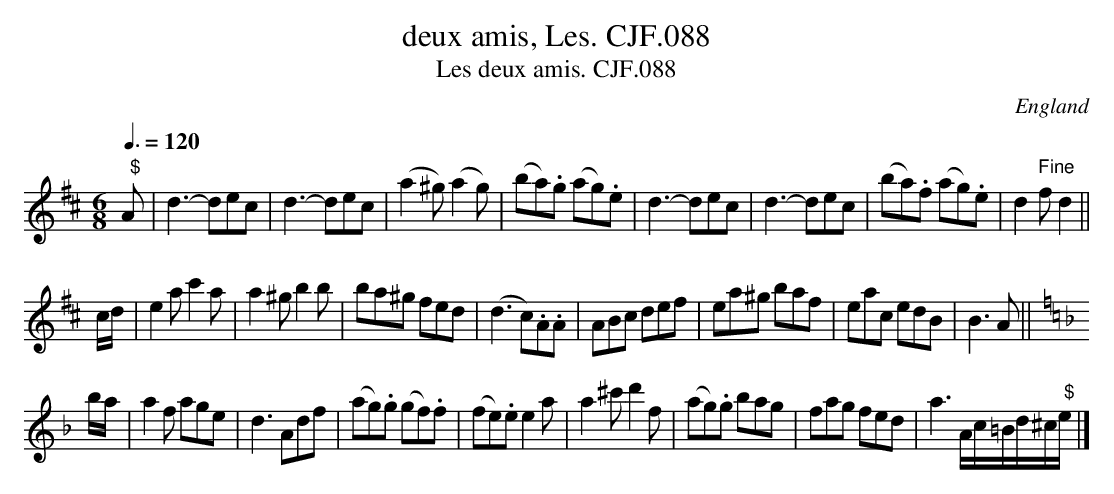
X:1
T:deux amis, Les. CJF.088
T:Les deux amis. CJF.088
O:England
M:6/8
L:1/8
Q:3/8=120
K:D major
"  $"A|d3- dec|d3- dec|(a2^g )(a2g)|(ba).g (ag).e|\
d3- dec|d3- dec|(ba).f (ag).e|d2" Fine"f d2h||!
c/d/|e2a c'2a|a2^g b2b|ba^g fed|(d3 c).A.A|\
ABc def|ea^g baf|eac edB|B3 A||!
K:F
b/a/|a2f age|d3 Adf|(ag).g (gf).f|(fe).e e2a|\
a2^c' d'2f|(ag).g bag|fag fed|a3 A/c/=B/d/^c/" $"e/|]
